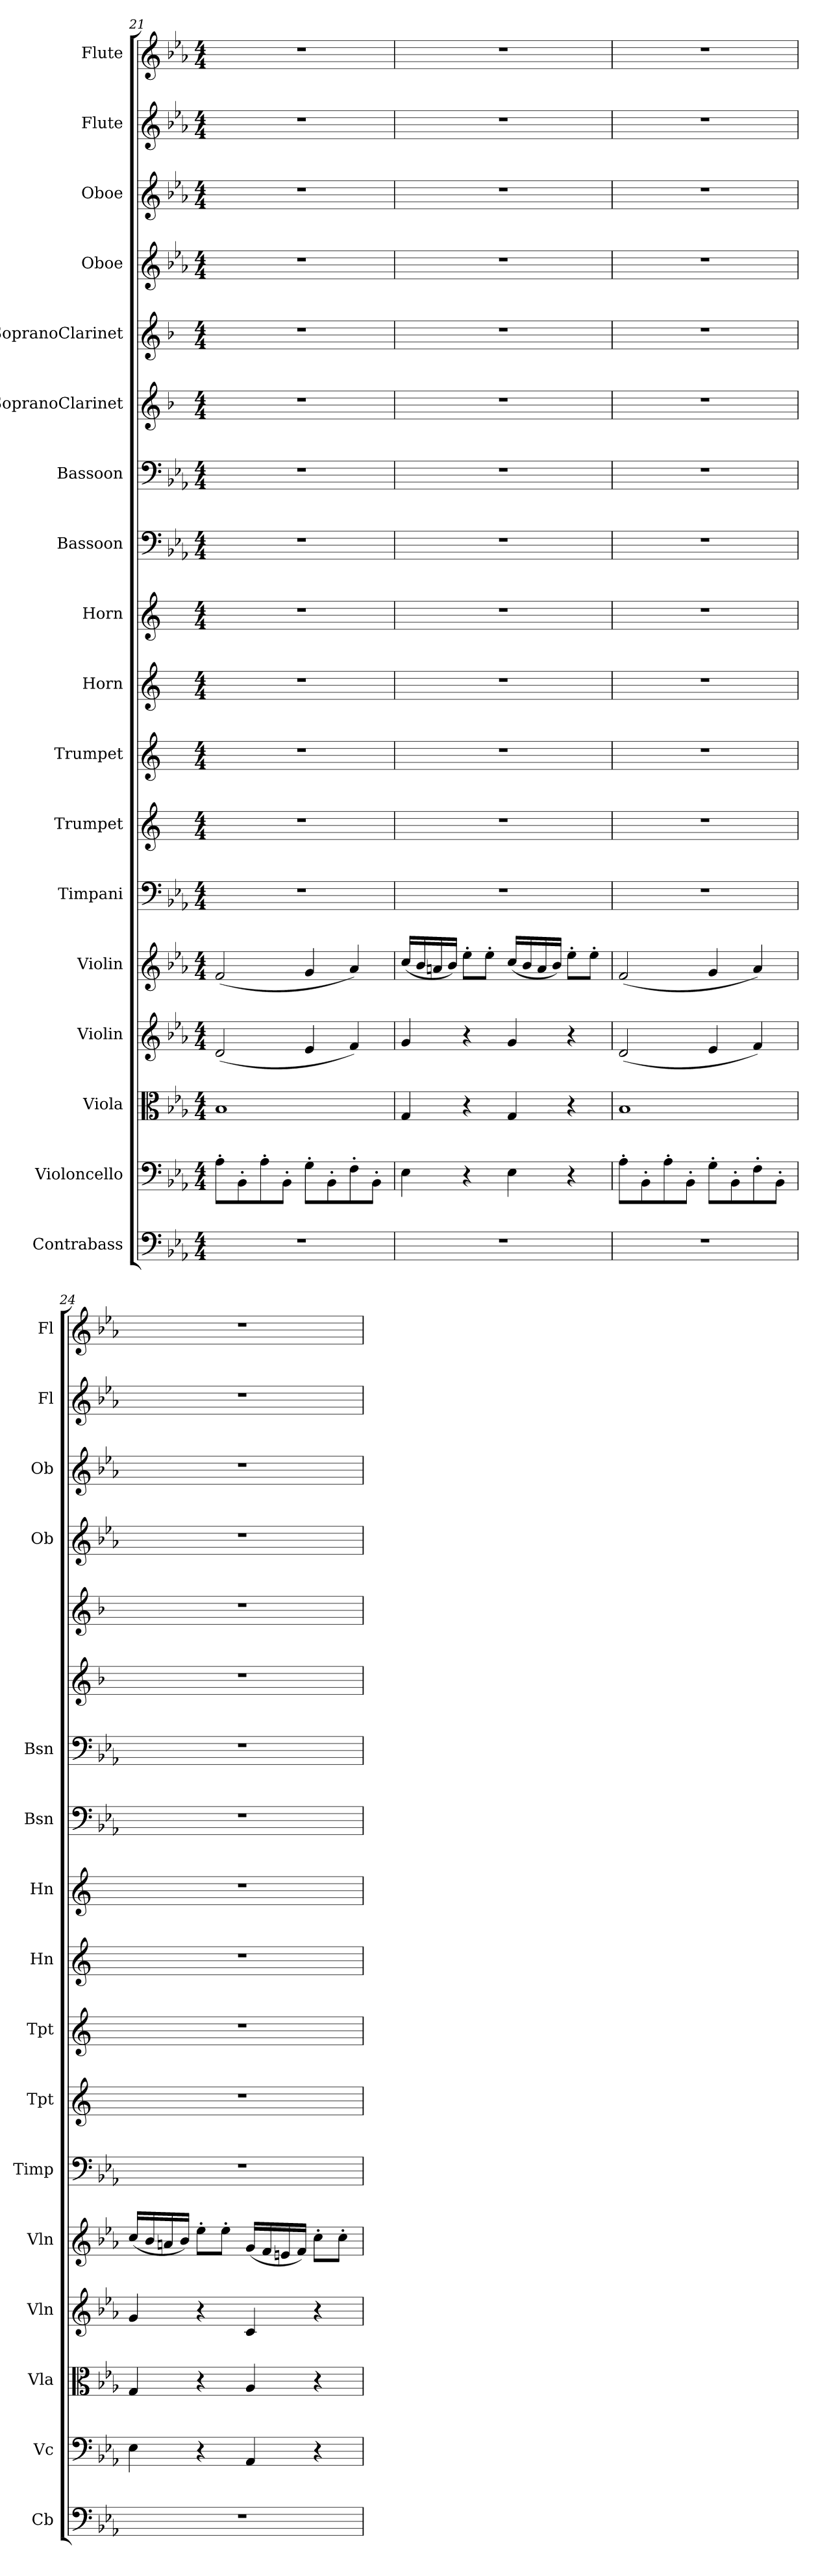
**kern	**kern	**kern	**kern	**kern	**kern	**kern	**kern	**kern	**kern	**kern	**kern	**kern	**kern	**kern	**kern	**kern	**kern
*part18	*part17	*part16	*part15	*part14	*part13	*part12	*part11	*part10	*part9	*part8	*part7	*part6	*part5	*part4	*part3	*part2	*part1
*staff18	*staff17	*staff16	*staff15	*staff14	*staff13	*staff12	*staff11	*staff10	*staff9	*staff8	*staff7	*staff6	*staff5	*staff4	*staff3	*staff2	*staff1
*I"Contrabass	*I"Violoncello	*I"Viola	*I"Violin	*I"Violin	*I"Timpani	*I"Trumpet	*I"Trumpet	*I"Horn	*I"Horn	*I"Bassoon	*I"Bassoon	*I"SopranoClarinet	*I"SopranoClarinet	*I"Oboe	*I"Oboe	*I"Flute	*I"Flute
*I'Cb	*I'Vc	*I'Vla	*I'Vln	*I'Vln	*I'Timp	*I'Tpt	*I'Tpt	*I'Hn	*I'Hn	*I'Bsn	*I'Bsn	*	*	*I'Ob	*I'Ob	*I'Fl	*I'Fl
*clefF4	*clefF4	*clefC3	*clefG2	*clefG2	*clefF4	*clefG2	*clefG2	*clefG2	*clefG2	*clefF4	*clefF4	*clefG2	*clefG2	*clefG2	*clefG2	*clefG2	*clefG2
*k[b-e-a-]	*k[b-e-a-]	*k[b-e-a-]	*k[b-e-a-]	*k[b-e-a-]	*k[b-e-a-]	*k[]	*k[]	*k[]	*k[]	*k[b-e-a-]	*k[b-e-a-]	*k[b-]	*k[b-]	*k[b-e-a-]	*k[b-e-a-]	*k[b-e-a-]	*k[b-e-a-]
*M4/4	*M4/4	*M4/4	*M4/4	*M4/4	*M4/4	*M4/4	*M4/4	*M4/4	*M4/4	*M4/4	*M4/4	*M4/4	*M4/4	*M4/4	*M4/4	*M4/4	*M4/4
=21	=21	=21	=21	=21	=21	=21	=21	=21	=21	=21	=21	=21	=21	=21	=21	=21	=21
1r	8A-'\L	1B-/	(2d/	(2f/	1r	1r	1r	1r	1r	1r	1r	1r	1r	1r	1r	1r	1r
.	8BB-'\	.	.	.	.	.	.	.	.	.	.	.	.	.	.	.	.
.	8A-'\	.	.	.	.	.	.	.	.	.	.	.	.	.	.	.	.
.	8BB-'\J	.	.	.	.	.	.	.	.	.	.	.	.	.	.	.	.
.	8G'\L	.	4e-/	4g/	.	.	.	.	.	.	.	.	.	.	.	.	.
.	8BB-'\	.	.	.	.	.	.	.	.	.	.	.	.	.	.	.	.
.	8F'\	.	4f/)	4a-/)	.	.	.	.	.	.	.	.	.	.	.	.	.
.	8BB-'\J	.	.	.	.	.	.	.	.	.	.	.	.	.	.	.	.
=22	=22	=22	=22	=22	=22	=22	=22	=22	=22	=22	=22	=22	=22	=22	=22	=22	=22
1r	4E-\	4G/	4g/	(16cc/LL	1r	1r	1r	1r	1r	1r	1r	1r	1r	1r	1r	1r	1r
.	.	.	.	16b-/	.	.	.	.	.	.	.	.	.	.	.	.	.
.	.	.	.	16an/	.	.	.	.	.	.	.	.	.	.	.	.	.
.	.	.	.	16b-/JJ)	.	.	.	.	.	.	.	.	.	.	.	.	.
.	4r	4r	4r	8ee-'\L	.	.	.	.	.	.	.	.	.	.	.	.	.
.	.	.	.	8ee-'\J	.	.	.	.	.	.	.	.	.	.	.	.	.
.	4E-\	4G/	4g/	(16cc/LL	.	.	.	.	.	.	.	.	.	.	.	.	.
.	.	.	.	16b-/	.	.	.	.	.	.	.	.	.	.	.	.	.
.	.	.	.	16a/	.	.	.	.	.	.	.	.	.	.	.	.	.
.	.	.	.	16b-/JJ)	.	.	.	.	.	.	.	.	.	.	.	.	.
.	4r	4r	4r	8ee-'\L	.	.	.	.	.	.	.	.	.	.	.	.	.
.	.	.	.	8ee-'\J	.	.	.	.	.	.	.	.	.	.	.	.	.
=23	=23	=23	=23	=23	=23	=23	=23	=23	=23	=23	=23	=23	=23	=23	=23	=23	=23
1r	8A-'\L	1B-/	(2d/	(2f/	1r	1r	1r	1r	1r	1r	1r	1r	1r	1r	1r	1r	1r
.	8BB-'\	.	.	.	.	.	.	.	.	.	.	.	.	.	.	.	.
.	8A-'\	.	.	.	.	.	.	.	.	.	.	.	.	.	.	.	.
.	8BB-'\J	.	.	.	.	.	.	.	.	.	.	.	.	.	.	.	.
.	8G'\L	.	4e-/	4g/	.	.	.	.	.	.	.	.	.	.	.	.	.
.	8BB-'\	.	.	.	.	.	.	.	.	.	.	.	.	.	.	.	.
.	8F'\	.	4f/)	4a-/)	.	.	.	.	.	.	.	.	.	.	.	.	.
.	8BB-'\J	.	.	.	.	.	.	.	.	.	.	.	.	.	.	.	.
=24	=24	=24	=24	=24	=24	=24	=24	=24	=24	=24	=24	=24	=24	=24	=24	=24	=24
1r	4E-\	4G/	4g/	(16cc/LL	1r	1r	1r	1r	1r	1r	1r	1r	1r	1r	1r	1r	1r
.	.	.	.	16b-/	.	.	.	.	.	.	.	.	.	.	.	.	.
.	.	.	.	16an/	.	.	.	.	.	.	.	.	.	.	.	.	.
.	.	.	.	16b-/JJ)	.	.	.	.	.	.	.	.	.	.	.	.	.
.	4r	4r	4r	8ee-'\L	.	.	.	.	.	.	.	.	.	.	.	.	.
.	.	.	.	8ee-'\J	.	.	.	.	.	.	.	.	.	.	.	.	.
.	4AA-/	4A-/	4c/	(16g/LL	.	.	.	.	.	.	.	.	.	.	.	.	.
.	.	.	.	16f/	.	.	.	.	.	.	.	.	.	.	.	.	.
.	.	.	.	16en/	.	.	.	.	.	.	.	.	.	.	.	.	.
.	.	.	.	16f/JJ)	.	.	.	.	.	.	.	.	.	.	.	.	.
.	4r	4r	4r	8cc'\L	.	.	.	.	.	.	.	.	.	.	.	.	.
.	.	.	.	8cc'\J	.	.	.	.	.	.	.	.	.	.	.	.	.
=	=	=	=	=	=	=	=	=	=	=	=	=	=	=	=	=	=
*-	*-	*-	*-	*-	*-	*-	*-	*-	*-	*-	*-	*-	*-	*-	*-	*-	*-
